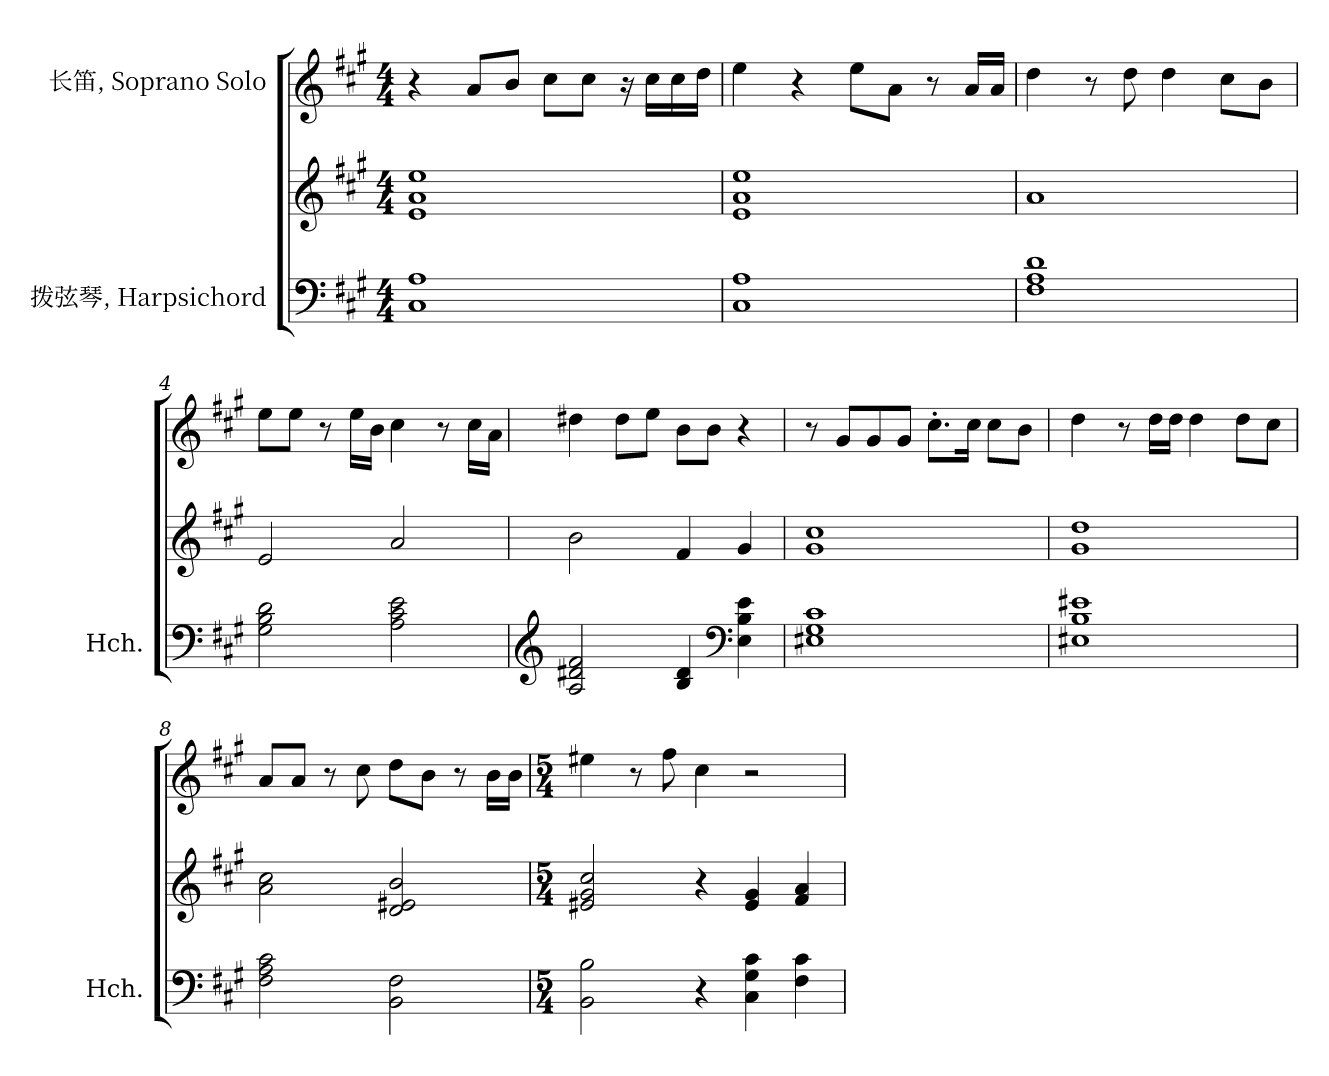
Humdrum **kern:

**kern	**kern	**kern
*part2	*part2	*part1
*staff3	*staff2	*staff1
*I"拨弦琴, Harpsichord	*	*I"长笛, Soprano Solo
*I'Hch.	*	*
*clefF4	*clefG2	*clefG2
*k[f#c#g#]	*k[f#c#g#]	*k[f#c#g#]
*M4/4	*M4/4	*M4/4
*MM80	*MM80	*MM80
=1	=1	=1
1C# 1A	1e 1a 1ee	4r
.	.	8a/L
.	.	8b/J
.	.	8cc#\L
.	.	8cc#\J
.	.	16r
.	.	16cc#\LL
.	.	16cc#\
.	.	16dd\JJ
=2	=2	=2
1C# 1A	1e 1a 1ee	4ee\
.	.	4r
.	.	8ee\L
.	.	8a\J
.	.	8r
.	.	16a/LL
.	.	16a/JJ
=3	=3	=3
1F# 1A 1d	1a	4dd\
.	.	8r
.	.	8dd\
.	.	4dd\
.	.	8cc#\L
.	.	8b\J
=4	=4	=4
2G#\ 2B\ 2d\	2e/	8ee\L
.	.	8ee\J
.	.	8r
.	.	16ee\LL
.	.	16b\JJ
2A\ 2c#\ 2e\	2a/	4cc#\
.	.	8r
.	.	16cc#\LL
.	.	16a\JJ
!!LO:LB:g=z
=5	=5	=5
*clefG2	*	*
2A/ 2d#X/ 2f#/	2b\	4dd#X\
.	.	8dd#\L
.	.	8ee\J
4B/ 4d#/	4f#/	8b\L
.	.	8b\J
*clefF4	*	*
*	*	*MM55
4E\ 4B\ 4e\	4g#/	4r
=6	=6	=6
*	*	*MM80
1E#X 1G# 1c#	1g# 1cc#	8r
.	.	8g#/L
.	.	8g#/
.	.	8g#/J
.	.	8.cc#'\L
.	.	16cc#\Jk
.	.	8cc#\L
.	.	8b\J
=7	=7	=7
1E#X 1B 1e#X	1g# 1dd	4dd\
.	.	8r
.	.	16dd\LL
.	.	16dd\JJ
.	.	4dd\
.	.	8dd\L
.	.	8cc#\J
=8	=8	=8
2F#\ 2A\ 2c#\	2a\ 2cc#\	8a/L
.	.	8a/J
.	.	8r
.	.	8cc#\
2BB\ 2F#\	2d/ 2e#X/ 2b/	8dd\L
.	.	8b\J
.	.	8r
.	.	16b\LL
.	.	16b\JJ
!!LO:LB:g=z
=9	=9	=9
*M5/4	*M5/4	*M5/4
2BB\ 2B\	2e#X/ 2g#/ 2cc#/	4ee#X\
.	.	8r
.	.	8ff#\
4r	4r	4cc#\
4C#\ 4G#\ 4c#\	4e#/ 4g#/	2r
4F#\ 4c#\	4f#/ 4a/	.
=	=	=
*-	*-	*-
